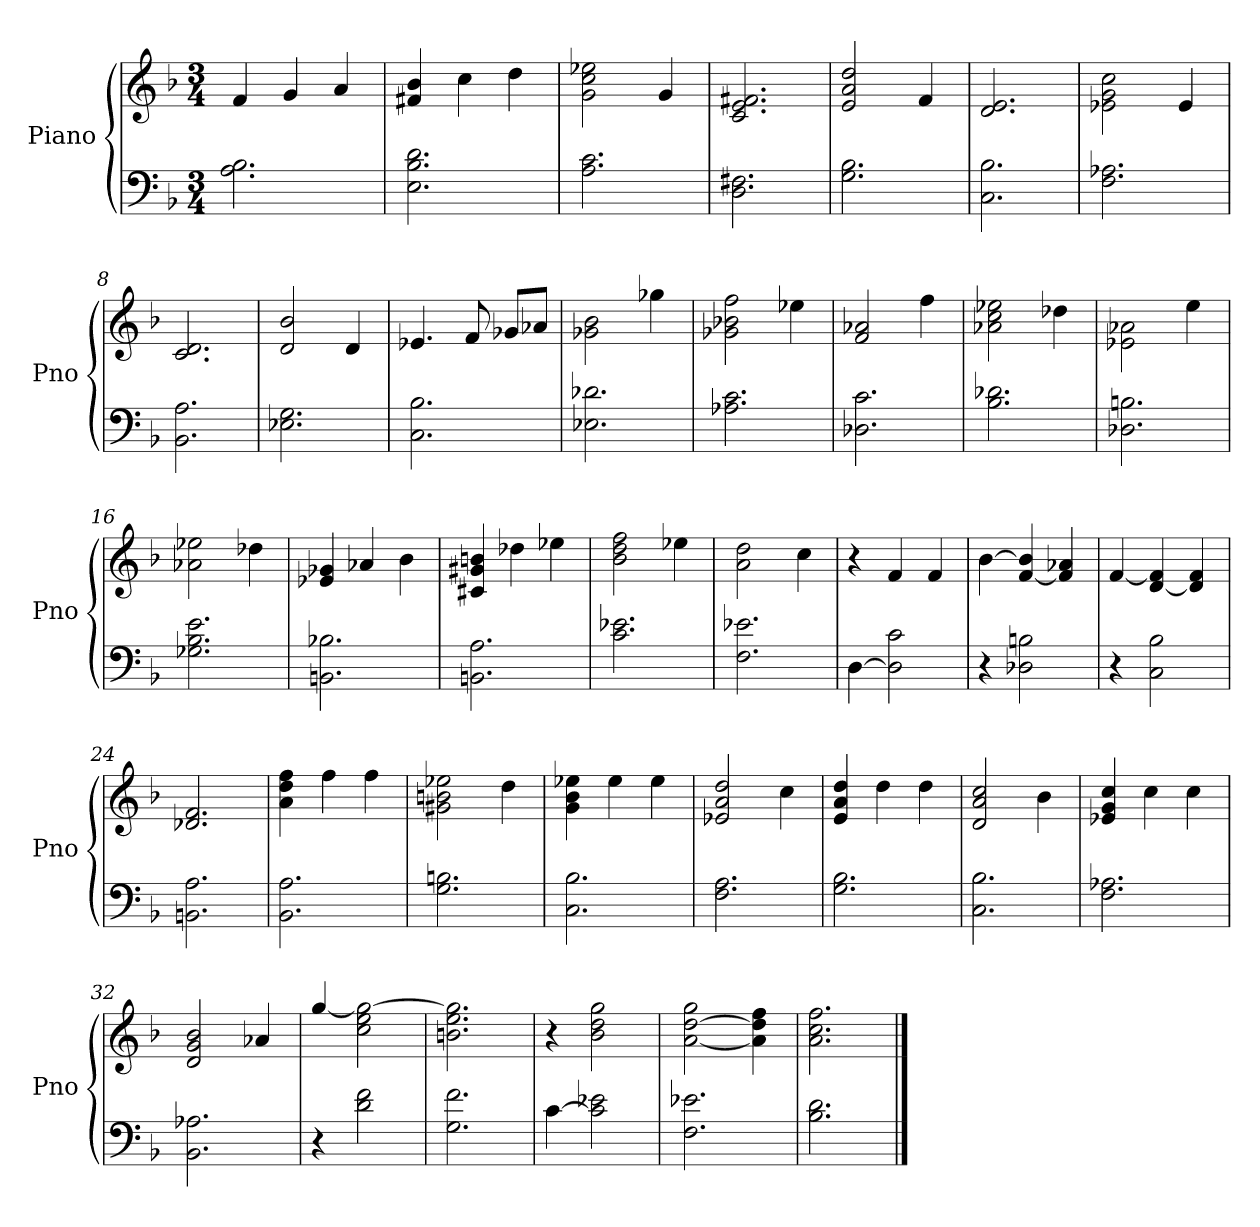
**kern	**kern
*part1	*part1
*staff2	*staff1
*I"Piano	*
*I'Pno	*
*clefF4	*clefG2
*k[b-]	*k[b-]
*M3/4	*M3/4
*MM180	*MM180
=1	=1
2.A\ 2.B-\	4f/
.	4g/
.	4a/
=2	=2
2.E\ 2.B-\ 2.d\	4f#X/ 4b-/
.	4cc\
.	4dd\
=3	=3
2.A\ 2.c\	2g\ 2cc\ 2ee-X\
.	4g/
=4	=4
2.D\ 2.F#X\	2.c/ 2.e/ 2.f#X/
=5	=5
2.G\ 2.B-\	2e/ 2a/ 2dd/
.	4f/
=6	=6
2.C\ 2.B-\	2.d/ 2.e/
=7	=7
2.F\ 2.A-X\	2e-X\ 2g\ 2cc\
.	4e-/
=8	=8
2.BB-\ 2.A\	2.c/ 2.d/
=9	=9
2.E-X\ 2.G\	2d/ 2b-/
.	4d/
=10	=10
2.C\ 2.B-\	4.e-X/
.	8f/
.	8g-X/L
.	8a-X/J
!!LO:LB:g=z
=11	=11
2.E-X\ 2.d-X\	2g-X\ 2b-\
.	4gg-X\
=12	=12
2.A-X\ 2.c\	2g-X\ 2b-X\ 2ff\
.	4ee-X\
=13	=13
2.D-X\ 2.c\	2f/ 2a-X/
.	4ff\
=14	=14
2.B-\ 2.d-X\	2a-X\ 2cc\ 2ee-X\
.	4dd-X\
=15	=15
2.D-X\ 2.Bn\	2e-X\ 2a-X\
.	4ee\
=16	=16
2.G-X\ 2.B-\ 2.e\	2a-X\ 2ee-X\
.	4dd-X\
=17	=17
2.BBn\ 2.B-X\	4e-X/ 4g-X/
.	4a-X/
.	4b-\
=18	=18
2.BBn\ 2.A\	4c#X/ 4g#X/ 4bn/
.	4dd-X\
.	4ee-X\
=19	=19
2.c\ 2.e-X\	2b-\ 2dd\ 2ff\
.	4ee-X\
!!LO:LB:g=z
=20	=20
2.F\ 2.e-X\	2a\ 2dd\
.	4cc\
=21	=21
[4D\	4r
2D\] 2c\	4f/
.	4f/
=22	=22
4r	[4b-\
2D-X\ 2Bn\	[4f/ 4b-/]
.	4f/] 4a-X/
=23	=23
4r	[4f/
2C\ 2B-\	[4d/ 4f/]
.	4d/] 4f/
=24	=24
2.BBn\ 2.A\	2.d-X/ 2.f/
=25	=25
2.BB-\ 2.A\	4a\ 4dd\ 4ff\
.	4ff\
.	4ff\
=26	=26
2.G\ 2.Bn\	2g#X\ 2bn\ 2ee-X\
.	4dd\
=27	=27
2.C\ 2.B-\	4g\ 4b-\ 4ee-X\
.	4ee-\
.	4ee-\
=28	=28
2.F\ 2.A\	2e-X/ 2a/ 2dd/
.	4cc\
!!LO:LB:g=z
=29	=29
2.G\ 2.B-\	4e/ 4a/ 4dd/
.	4dd\
.	4dd\
=30	=30
2.C\ 2.B-\	2d/ 2a/ 2cc/
.	4b-\
=31	=31
2.F\ 2.A-X\	4e-X/ 4g/ 4cc/
.	4cc\
.	4cc\
=32	=32
2.BB-\ 2.A-X\	2d/ 2g/ 2b-/
.	4a-X/
=33	=33
4r	[4gg/
2d\ 2f\	2cc\ 2ee\ 2gg\_
=34	=34
2.G\ 2.f\	2.bn\ 2.ee\ 2.gg\]
=35	=35
[4c\	4r
2c\] 2e-X\	2b-\ 2dd\ 2gg\
=36	=36
2.F\ 2.e-X\	[2a\ [2dd\ 2gg\
.	4a\] 4dd\] 4ff\
=37	=37
2.B-\ 2.d\	2.a\ 2.cc\ 2.ff\
==	==
*-	*-
